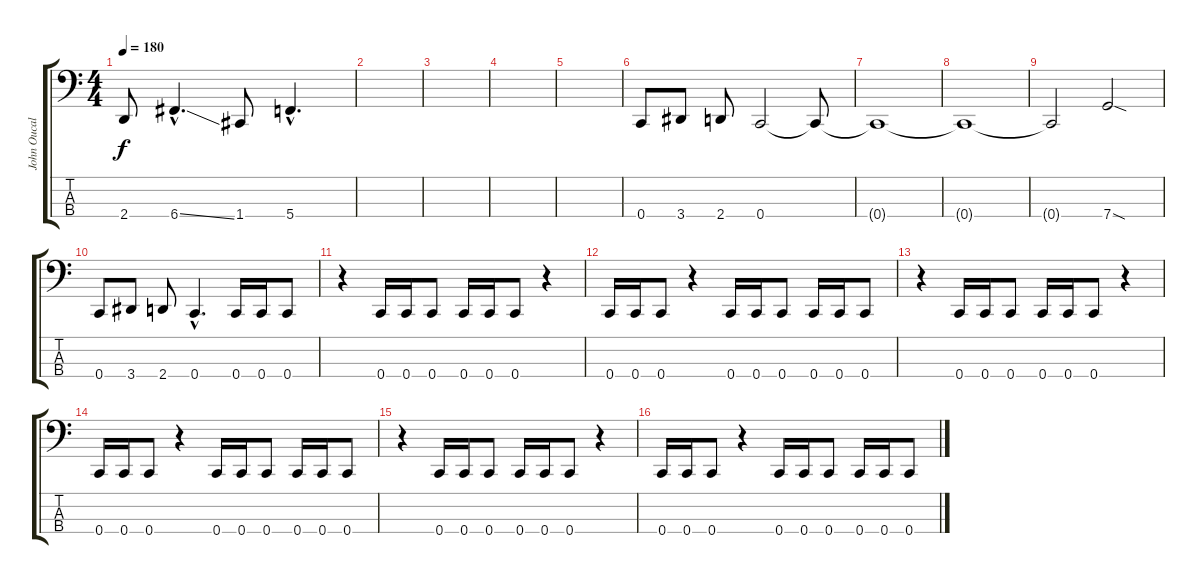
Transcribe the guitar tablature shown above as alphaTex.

\track ("John Oucalt" "John Oucal") {instrument electricbasspick}
\staff {score tabs}
\tuning (F2 C2 G1 C1) {hide}
\ts (4 4)
\tempo 180
\clef f4
\ks c
2.4.8{dy f} 6.4{ss hac}.4{d} 1.4.8 5.4{hac}.4{d} |
|
|
|
|
0.4.8 3.4.8 2.4.8 0.4.2 0.4{t}.8 |
0.4{t}.1 |
0.4{t}.1 |
0.4{t}.2 7.4{sod}.2 |
0.4.8 3.4.8 2.4.8 0.4{hac}.4{d} 0.4.16 0.4.16 0.4.8 |
r.4 0.4.16 0.4.16 0.4.8 0.4.16 0.4.16 0.4.8 r.4 |
0.4.16 0.4.16 0.4.8 r.4 0.4.16 0.4.16 0.4.8 0.4.16 0.4.16 0.4.8 |
r.4 0.4.16 0.4.16 0.4.8 0.4.16 0.4.16 0.4.8 r.4 |
0.4.16 0.4.16 0.4.8 r.4 0.4.16 0.4.16 0.4.8 0.4.16 0.4.16 0.4.8 |
r.4 0.4.16 0.4.16 0.4.8 0.4.16 0.4.16 0.4.8 r.4 |
0.4.16 0.4.16 0.4.8 r.4 0.4.16 0.4.16 0.4.8 0.4.16 0.4.16 0.4.8
